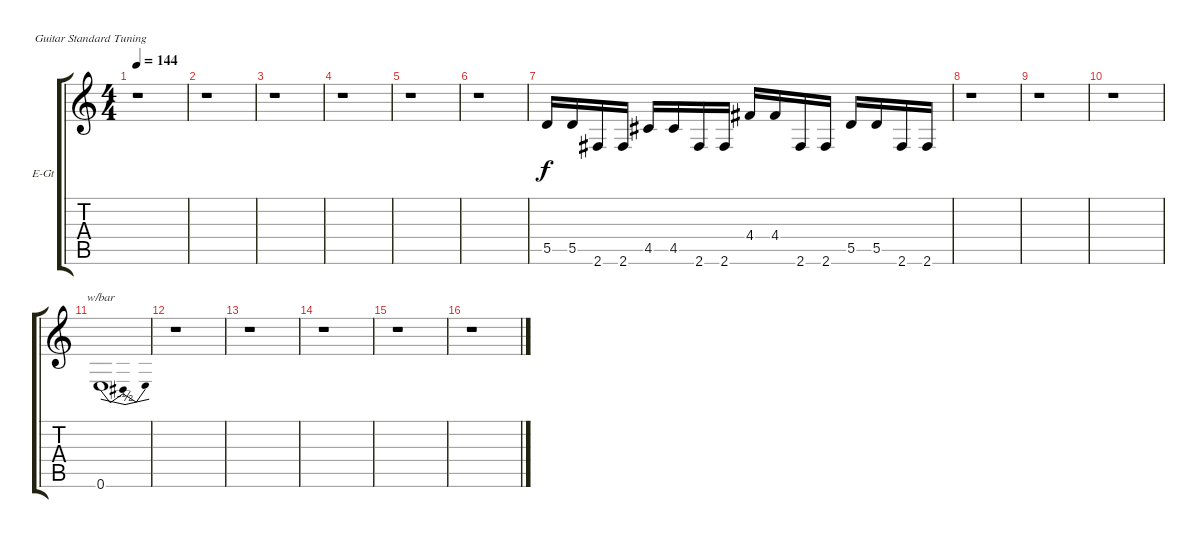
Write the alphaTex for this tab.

\bracketExtendMode groupsimilarinstruments
\firstSystemTrackNameOrientation horizontal
\otherSystemsTrackNameOrientation horizontal
\track ("Rhythm And Fill Guitar" "E-Gt") {instrument overdrivenguitar}
\staff {score tabs}
\tuning (E4 B3 G3 D3 A2 E2)
\ts (4 4)
\tempo 144
\clef g2
\ks c
r.1{dy f} |
r.1 |
r.1 |
r.1 |
r.1 |
r.1 |
5.5.16 5.5.16 2.6.16 2.6.16 4.5.16 4.5.16 2.6.16 2.6.16 4.4.16 4.4.16 2.6.16 2.6.16 5.5.16 5.5.16 2.6.16 2.6.16 |
r.1 |
r.1 |
r.1 |
0.6.1{tbe (dip default 0 0 30 -2 60 0)} |
r.1 |
r.1 |
r.1 |
r.1 |
r.1
